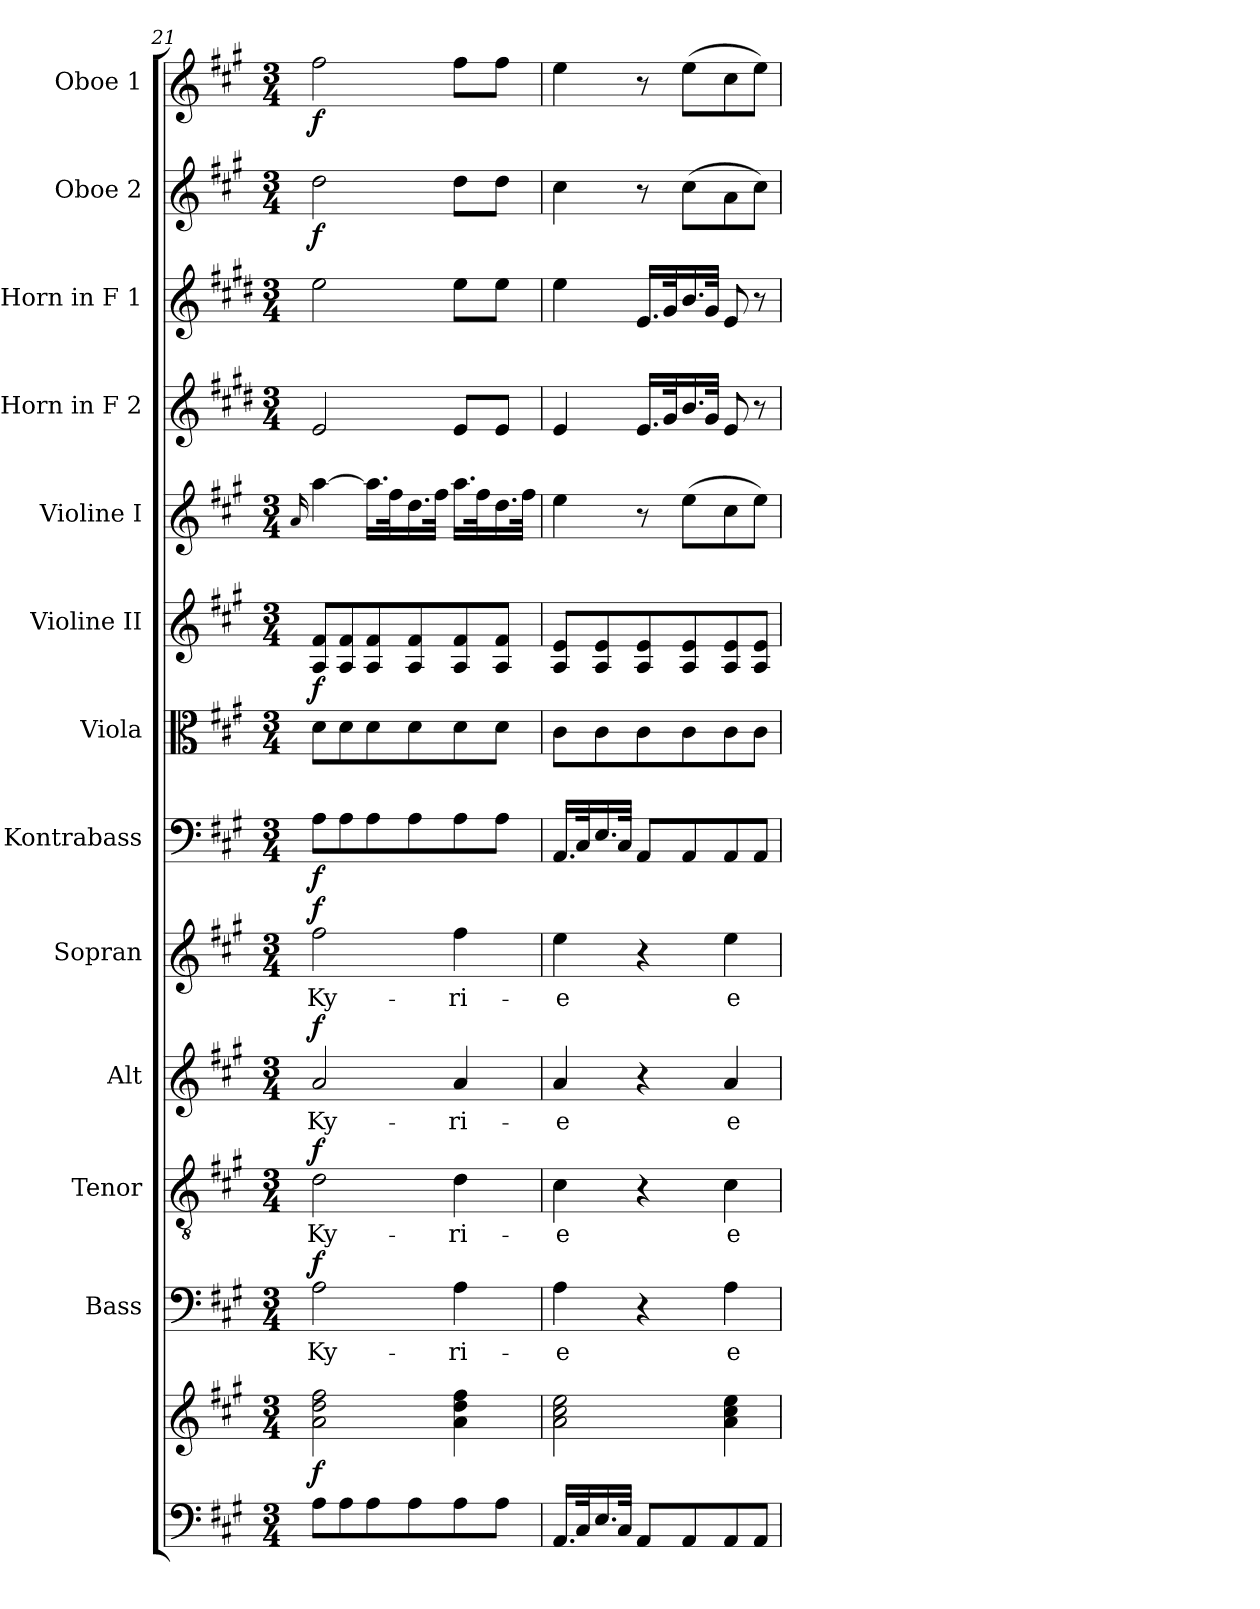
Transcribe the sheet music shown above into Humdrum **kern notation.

**kern	**kern	**dynam	**kern	**text	**dynam	**kern	**text	**dynam	**kern	**text	**dynam	**kern	**text	**dynam	**kern	**dynam	**kern	**kern	**dynam	**kern	**kern	**kern	**kern	**dynam	**kern	**dynam
*part13	*part13	*part13	*part12	*part12	*part12	*part11	*part11	*part11	*part10	*part10	*part10	*part9	*part9	*part9	*part8	*part8	*part7	*part6	*part6	*part5	*part4	*part3	*part2	*part2	*part1	*part1
*staff14	*staff13	*staff13/14	*staff12	*staff12	*staff12	*staff11	*staff11	*staff11	*staff10	*staff10	*staff10	*staff9	*staff9	*staff9	*staff8	*staff8	*staff7	*staff6	*staff6	*staff5	*staff4	*staff3	*staff2	*staff2	*staff1	*staff1
*	*	*	*I"Bass	*	*	*I"Tenor	*	*	*I"Alt	*	*	*I"Sopran	*	*	*I"Kontrabass	*	*I"Viola	*I"Violine II	*	*I"Violine I	*I"Horn in F 2	*I"Horn in F 1	*I"Oboe 2	*	*I"Oboe 1	*
*	*	*	*I'B.	*	*	*I'T.	*	*	*I'A.	*	*	*I'S.	*	*	*I'Kb.	*	*I'Vla.	*I'Vl. II	*	*I'Vl. I	*	*	*I'Ob.. 2	*	*I'Ob. 1	*
*clefF4	*clefG2	*	*clefF4	*	*	*clefGv2	*	*	*clefG2	*	*	*clefG2	*	*	*clefF4	*	*clefC3	*clefG2	*	*clefG2	*clefG2	*clefG2	*clefG2	*	*clefG2	*
*	*	*	*	*	*	*	*	*	*	*	*	*	*	*	*ITrd7c12	*	*	*	*	*	*ITrd4c7	*ITrd4c7	*	*	*	*
*k[f#c#g#]	*k[f#c#g#]	*	*k[f#c#g#]	*	*	*k[f#c#g#]	*	*	*k[f#c#g#]	*	*	*k[f#c#g#]	*	*	*k[f#c#g#]	*	*k[f#c#g#]	*k[f#c#g#]	*	*k[f#c#g#]	*k[f#c#g#]	*k[f#c#g#]	*k[f#c#g#]	*	*k[f#c#g#]	*
*A:	*A:	*	*A:	*	*	*A:	*	*	*A:	*	*	*A:	*	*	*A:	*	*A:	*A:	*	*A:	*A:	*A:	*A:	*	*A:	*
*M3/4	*M3/4	*	*M3/4	*	*	*M3/4	*	*	*M3/4	*	*	*M3/4	*	*	*M3/4	*	*M3/4	*M3/4	*	*M3/4	*M3/4	*M3/4	*M3/4	*	*M3/4	*
=21	=21	=21	=21	=21	=21	=21	=21	=21	=21	=21	=21	=21	=21	=21	=21	=21	=21	=21	=21	=21	=21	=21	=21	=21	=21	=21
.	.	.	.	.	.	.	.	.	.	.	.	.	.	.	.	.	.	.	.	16qqa/	.	.	.	.	.	.
!	!	!LO:DY:b	!	!LO:LY:b	!LO:DY:a	!	!LO:LY:b	!LO:DY:a	!	!LO:LY:b	!LO:DY:a	!	!LO:LY:b	!LO:DY:a	!	!LO:DY:b	!	!	!LO:DY:b	!	!	!	!	!LO:DY:b	!	!LO:DY:b
8A\L	2a\ 2dd\ 2ff#\	f	2A\	Ky-	f	2d\	Ky-	f	2a/	Ky-	f	2ff#\	Ky-	f	8AA\L	f	8d\L	8A/ 8f#/L	f	[4aa\	2A/	2a\	2dd\	f	2ff#\	f
8A\	.	.	.	.	.	.	.	.	.	.	.	.	.	.	8AA\	.	8d\	8A/ 8f#/	.	.	.	.	.	.	.	.
8A\	.	.	.	.	.	.	.	.	.	.	.	.	.	.	8AA\	.	8d\	8A/ 8f#/	.	16.aa\LL]	.	.	.	.	.	.
.	.	.	.	.	.	.	.	.	.	.	.	.	.	.	.	.	.	.	.	32ff#\k	.	.	.	.	.	.
8A\	.	.	.	.	.	.	.	.	.	.	.	.	.	.	8AA\	.	8d\	8A/ 8f#/	.	16.dd\	.	.	.	.	.	.
.	.	.	.	.	.	.	.	.	.	.	.	.	.	.	.	.	.	.	.	32ff#\JJk	.	.	.	.	.	.
!	!	!	!	!LO:LY:b	!	!	!LO:LY:b	!	!	!LO:LY:b	!	!	!LO:LY:b	!	!	!	!	!	!	!	!	!	!	!	!	!
8A\	4a\ 4dd\ 4ff#\	.	4A\	-ri-	.	4d\	-ri-	.	4a/	-ri-	.	4ff#\	-ri-	.	8AA\	.	8d\	8A/ 8f#/	.	16.aa\LL	8A/L	8a\L	8dd\L	.	8ff#\L	.
.	.	.	.	.	.	.	.	.	.	.	.	.	.	.	.	.	.	.	.	32ff#\k	.	.	.	.	.	.
8A\J	.	.	.	.	.	.	.	.	.	.	.	.	.	.	8AA\J	.	8d\J	8A/ 8f#/J	.	16.dd\	8A/J	8a\J	8dd\J	.	8ff#\J	.
.	.	.	.	.	.	.	.	.	.	.	.	.	.	.	.	.	.	.	.	32ff#\JJk	.	.	.	.	.	.
=22	=22	=22	=22	=22	=22	=22	=22	=22	=22	=22	=22	=22	=22	=22	=22	=22	=22	=22	=22	=22	=22	=22	=22	=22	=22	=22
!	!	!	!	!LO:LY:b	!	!	!LO:LY:b	!	!	!LO:LY:b	!	!	!LO:LY:b	!	!	!	!	!	!	!	!	!	!	!	!	!
16.AA/LL	2a\ 2cc#\ 2ee\	.	4A\	-e	.	4c#\	-e	.	4a/	-e	.	4ee\	-e	.	16.AAA/LL	.	8c#\L	8A/ 8e/L	.	4ee\	4A/	4a\	4cc#\	.	4ee\	.
32C#/k	.	.	.	.	.	.	.	.	.	.	.	.	.	.	32CC#/k	.	.	.	.	.	.	.	.	.	.	.
16.E/	.	.	.	.	.	.	.	.	.	.	.	.	.	.	16.EE/	.	8c#\	8A/ 8e/	.	.	.	.	.	.	.	.
32C#/JJk	.	.	.	.	.	.	.	.	.	.	.	.	.	.	32CC#/JJk	.	.	.	.	.	.	.	.	.	.	.
8AA/L	.	.	4r	.	.	4r	.	.	4r	.	.	4r	.	.	8AAA/L	.	8c#\	8A/ 8e/	.	8r	16.A/LL	16.A/LL	8r	.	8r	.
.	.	.	.	.	.	.	.	.	.	.	.	.	.	.	.	.	.	.	.	.	32c#/k	32c#/k	.	.	.	.
8AA/	.	.	.	.	.	.	.	.	.	.	.	.	.	.	8AAA/	.	8c#\	8A/ 8e/	.	(>8ee\L	16.e/	16.e/	(>8cc#\L	.	(>8ee\L	.
.	.	.	.	.	.	.	.	.	.	.	.	.	.	.	.	.	.	.	.	.	32c#/JJk	32c#/JJk	.	.	.	.
!	!	!	!	!LO:LY:b	!	!	!LO:LY:b	!	!	!LO:LY:b	!	!	!LO:LY:b	!	!	!	!	!	!	!	!	!	!	!	!	!
8AA/	4a\ 4cc#\ 4ee\	.	4A\	e-	.	4c#\	e-	.	4a/	e-	.	4ee\	e-	.	8AAA/	.	8c#\	8A/ 8e/	.	8cc#\	8A/	8A/	8a\	.	8cc#\	.
8AA/J	.	.	.	.	.	.	.	.	.	.	.	.	.	.	8AAA/J	.	8c#\J	8A/ 8e/J	.	8ee\J)	8r	8r	8cc#\J)	.	8ee\J)	.
=	=	=	=	=	=	=	=	=	=	=	=	=	=	=	=	=	=	=	=	=	=	=	=	=	=	=
*-	*-	*-	*-	*-	*-	*-	*-	*-	*-	*-	*-	*-	*-	*-	*-	*-	*-	*-	*-	*-	*-	*-	*-	*-	*-	*-
